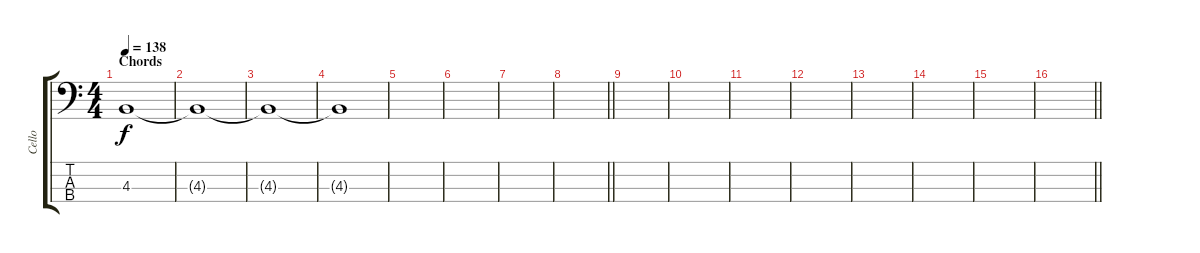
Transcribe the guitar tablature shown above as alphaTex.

\track ("Cello" "Cello") {instrument electricbasspick}
\staff {score tabs}
\tuning (F2 C2 G1 D1) {hide}
\ts (4 4)
\section ("" "Chords")
\tempo 138
\clef f4
\ks c
4.3.1{dy f instrument electricbasspick} |
4.3{t}.1 |
4.3{t}.1 |
4.3{t}.1 |
|
|
|
\barLineRight lightlight
|
|
|
|
|
|
|
|
\barLineRight lightlight
